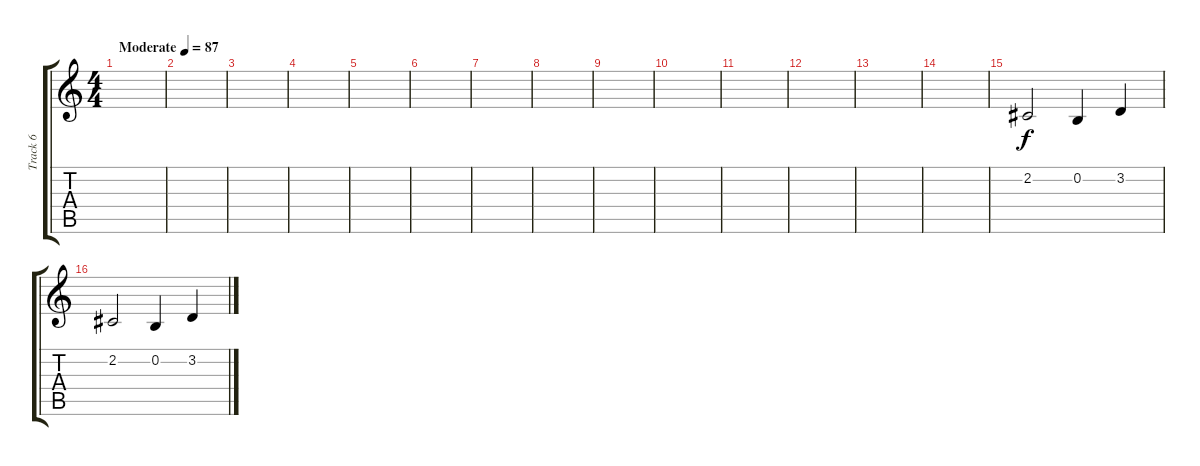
\track ("Track 6" "Track 6") {instrument voiceoohs}
\staff {score tabs}
\tuning (E4 B3 G3 D3 A2 E2) {hide}
\ts (4 4)
\tempo (87 "Moderate")
\clef g2
\ks c
|
|
|
|
|
|
|
|
|
|
|
|
|
|
2.2.2 0.2.4 3.2.4 |
2.2.2 0.2.4 3.2.4
